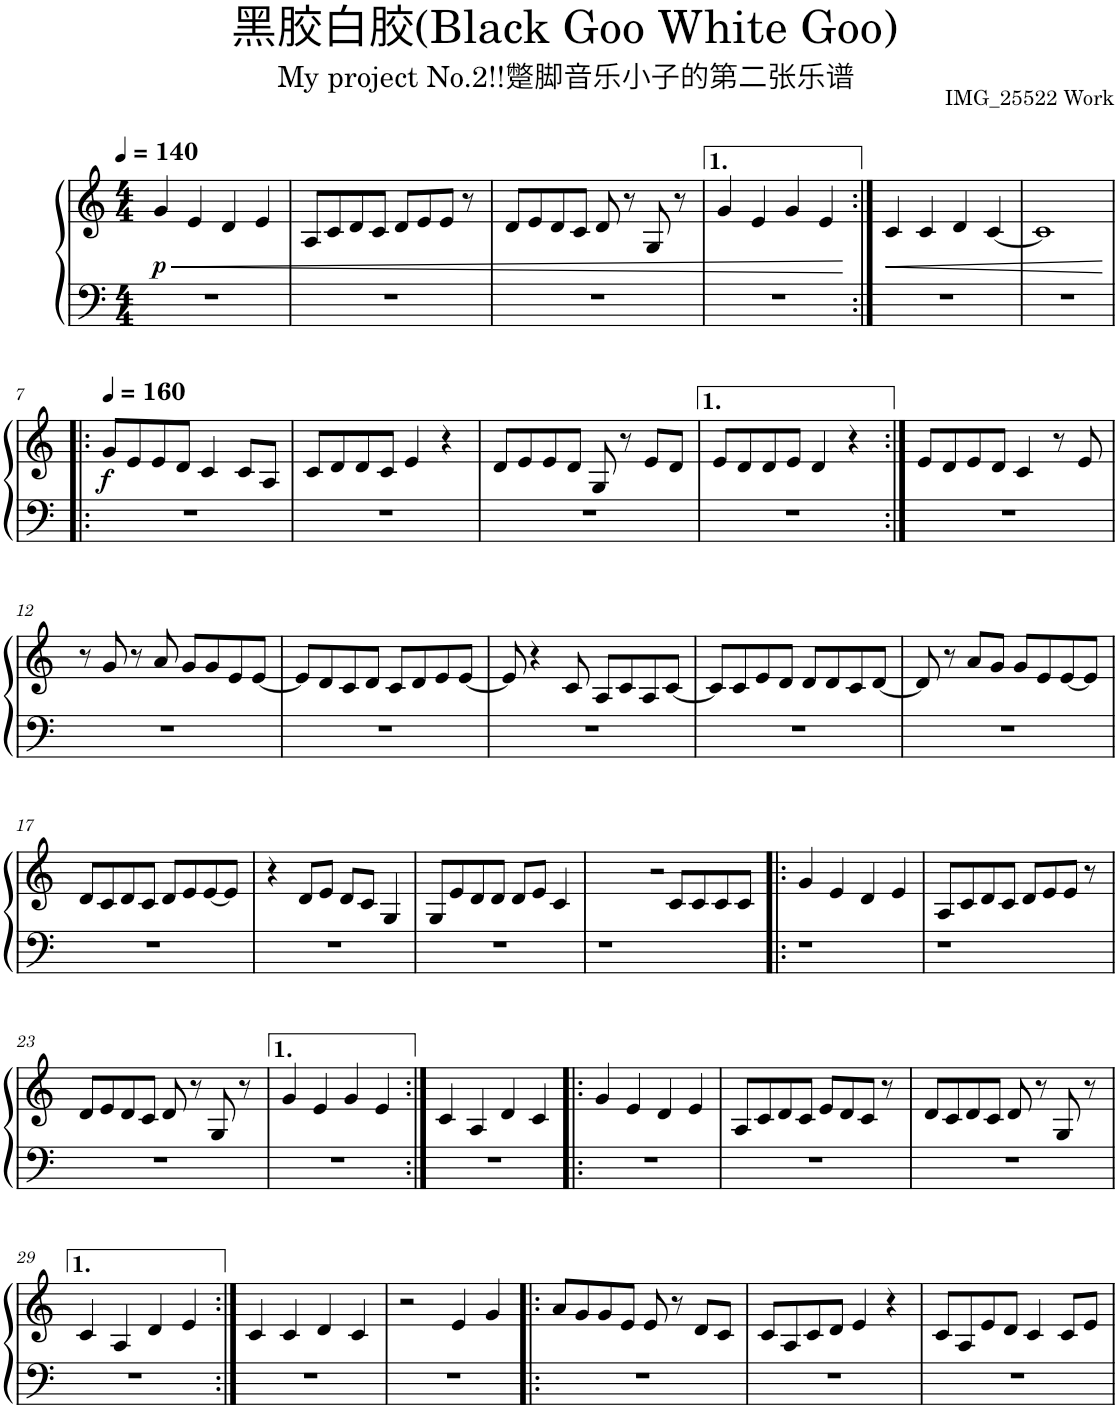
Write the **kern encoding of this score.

**kern	**kern	**dynam
*part1	*part1	*part1
*staff2	*staff1	*staff1/2
*I"钢琴	*	*
*clefF4	*clefG2	*
*k[]	*k[]	*
*M4/4	*M4/4	*
*MM140	*MM140	*
=1	=1	=1
!	!	!LO:HP:b
!	!	!LO:DY:n=1:b
1r	4g/	< p
.	4e/	.
.	4d/	.
.	4e/	.
=2	=2	=2
1r	8A/L	.
.	8c/	.
.	8d/	.
.	8c/J	.
.	8d/L	.
.	8e/	.
.	8e/J	.
.	8r	.
=3	=3	=3
1r	8d/L	.
.	8e/	.
.	8d/	.
.	8c/J	.
.	8d/	.
.	8r	.
.	8G/	.
.	8r	.
=4	=4	=4
1r	4g/	.
.	4e/	.
.	4g/	.
.	4e/	.
.	.	[
=5:|!	=5:|!	=5:|!
!	!	!LO:HP:b
1r	4c/	<
.	4c/	.
.	4d/	.
.	[4c/	.
=6	=6	=6
1r	1c]	.
.	.	[
!!LO:LB:g=z
=7!|:	=7!|:	=7!|:
*	*MM160	*
!	!	!LO:DY:b
1r	8g/L	f
.	8e/	.
.	8e/	.
.	8d/J	.
.	4c/	.
.	8c/L	.
.	8A/J	.
=8	=8	=8
1r	8c/L	.
.	8d/	.
.	8d/	.
.	8c/J	.
.	4e/	.
.	4r	.
=9	=9	=9
1r	8d/L	.
.	8e/	.
.	8e/	.
.	8d/J	.
.	8G/	.
.	8r	.
.	8e/L	.
.	8d/J	.
=10	=10	=10
1r	8e/L	.
.	8d/	.
.	8d/	.
.	8e/J	.
.	4d/	.
.	4r	.
=11:|!	=11:|!	=11:|!
1r	8e/L	.
.	8d/	.
.	8e/	.
.	8d/J	.
.	4c/	.
.	8r	.
.	8e/	.
!!LO:LB:g=z
=12	=12	=12
1r	8r	.
.	8g/	.
.	8r	.
.	8a/	.
.	8g/L	.
.	8g/	.
.	8e/	.
.	[8e/J	.
=13	=13	=13
1r	8e/L]	.
.	8d/	.
.	8c/	.
.	8d/J	.
.	8c/L	.
.	8d/	.
.	8e/	.
.	[8e/J	.
=14	=14	=14
1r	8e/]	.
.	4r	.
.	8c/	.
.	8A/L	.
.	8c/	.
.	8A/	.
.	[8c/J	.
=15	=15	=15
1r	8c/L]	.
.	8c/	.
.	8e/	.
.	8d/J	.
.	8d/L	.
.	8d/	.
.	8c/	.
.	[8d/J	.
=16	=16	=16
1r	8d/]	.
.	8r	.
.	8a/L	.
.	8g/J	.
.	8g/L	.
.	8e/	.
.	[8e/	.
.	8e/J]	.
!!LO:LB:g=z
=17	=17	=17
1r	8d/L	.
.	8c/	.
.	8d/	.
.	8c/J	.
.	8d/L	.
.	8e/	.
.	[8e/	.
.	8e/J]	.
=18	=18	=18
1r	4r	.
.	8d/L	.
.	8e/J	.
.	8d/L	.
.	8c/J	.
.	4G/	.
=19	=19	=19
1r	8G/L	.
.	8e/	.
.	8d/	.
.	8d/J	.
.	8d/L	.
.	8e/J	.
.	4c/	.
=20	=20	=20
1r	2r	.
.	8c/L	.
.	8c/	.
.	8c/	.
.	8c/J	.
=21!|:	=21!|:	=21!|:
1r	4g/	.
.	4e/	.
.	4d/	.
.	4e/	.
=22	=22	=22
1r	8A/L	.
.	8c/	.
.	8d/	.
.	8c/J	.
.	8d/L	.
.	8e/	.
.	8e/J	.
.	8r	.
!!LO:LB:g=z
=23	=23	=23
1r	8d/L	.
.	8e/	.
.	8d/	.
.	8c/J	.
.	8d/	.
.	8r	.
.	8G/	.
.	8r	.
=24	=24	=24
1r	4g/	.
.	4e/	.
.	4g/	.
.	4e/	.
=25:|!	=25:|!	=25:|!
1r	4c/	.
.	4A/	.
.	4d/	.
.	4c/	.
=26!|:	=26!|:	=26!|:
1r	4g/	.
.	4e/	.
.	4d/	.
.	4e/	.
=27	=27	=27
1r	8A/L	.
.	8c/	.
.	8d/	.
.	8c/J	.
.	8e/L	.
.	8d/	.
.	8c/J	.
.	8r	.
=28	=28	=28
1r	8d/L	.
.	8c/	.
.	8d/	.
.	8c/J	.
.	8d/	.
.	8r	.
.	8G/	.
.	8r	.
!!LO:LB:g=z
=29	=29	=29
1r	4c/	.
.	4A/	.
.	4d/	.
.	4e/	.
=30:|!	=30:|!	=30:|!
1r	4c/	.
.	4c/	.
.	4d/	.
.	4c/	.
=31	=31	=31
1r	2r	.
.	4e/	.
.	4g/	.
=32!|:	=32!|:	=32!|:
1r	8a/L	.
.	8g/	.
.	8g/	.
.	8e/J	.
.	8e/	.
.	8r	.
.	8d/L	.
.	8c/J	.
=33	=33	=33
1r	8c/L	.
.	8A/	.
.	8c/	.
.	8d/J	.
.	4e/	.
.	4r	.
=34	=34	=34
1r	8c/L	.
.	8A/	.
.	8e/	.
.	8d/J	.
.	4c/	.
.	8c/L	.
.	8e/J	.
=	=	=
*-	*-	*-
